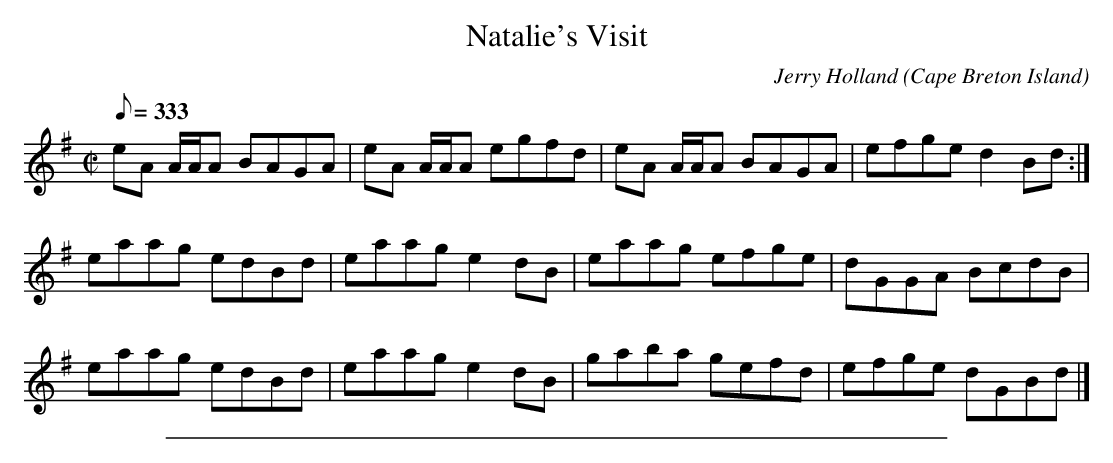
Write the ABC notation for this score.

X:1
T: Natalie's Visit
C:Jerry Holland
O:Cape Breton Island
L:1/8
Q:333
M:C|
K:Ador
eA A/A/A BAGA|eA A/A/A egfd|eA A/A/A BAGA|efge d2 Bd:|
eaag edBd|eaag e2 dB|eaag efge|dGGA BcdB|
eaag edBd|eaag e2 dB|gaba gefd|efge dGBd|]
